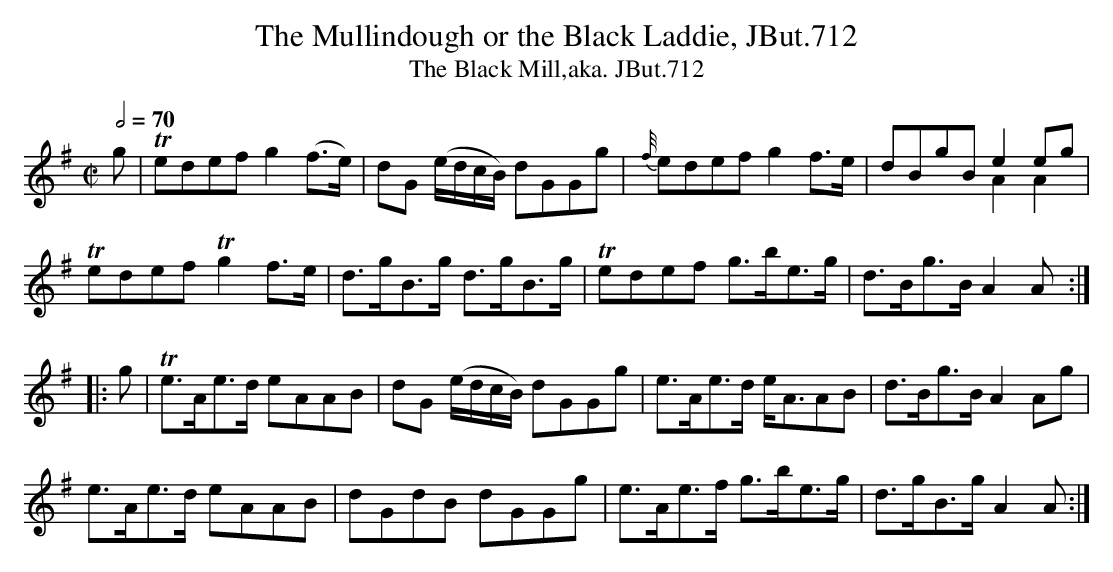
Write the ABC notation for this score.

X:1
T:Mullindough or the Black Laddie, JBut.712, The
T:Black Mill,aka. JBut.712, The
M:C|
L:1/8
Q:1/2=70
K:Ador
g|Tedef g2 (f>e)|dG (e/d/c/B/) dGGg|{f//}edef g2 f>e|dBgB e2eg & x4A2A2|
Tedef Tg2 f>e|d>gB>g d>gB>g|Tedef g>be>g|d>Bg>B A2A:|
|:g|Te>Ae>d eAAB|dG (e/d/c/B/) dGGg|e>Ae>d e<AAB|d>Bg>B A2Ag|
e>Ae>d eAAB|dGdB dGGg|e>Ae>f g>be>g|d>gB>g A2A:|
